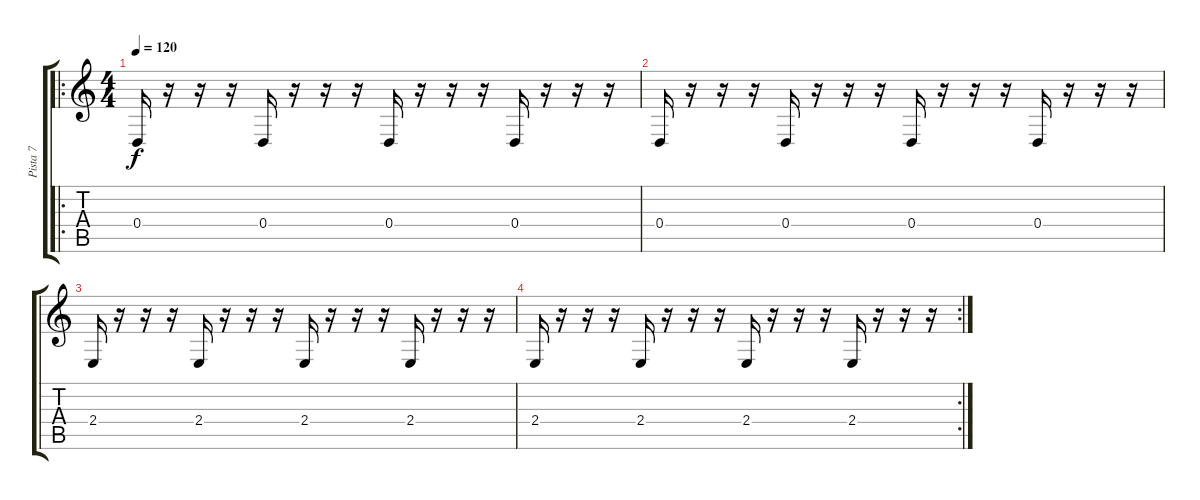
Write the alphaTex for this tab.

\track ("Pista 7" "Pista 7") {instrument stringensemble1}
\staff {score tabs}
\tuning (E4 B3 G3 D3 A2 E2) {hide}
\ro
\ts (4 4)
\tempo 120
\clef g2
\ks c
0.4.16{dy f} r.16 r.16 r.16 0.4.16 r.16 r.16 r.16 0.4.16 r.16 r.16 r.16 0.4.16 r.16 r.16 r.16 |
0.4.16 r.16 r.16 r.16 0.4.16 r.16 r.16 r.16 0.4.16 r.16 r.16 r.16 0.4.16 r.16 r.16 r.16 |
2.4.16 r.16 r.16 r.16 2.4.16 r.16 r.16 r.16 2.4.16 r.16 r.16 r.16 2.4.16 r.16 r.16 r.16 |
\rc 2
2.4.16 r.16 r.16 r.16 2.4.16 r.16 r.16 r.16 2.4.16 r.16 r.16 r.16 2.4.16 r.16 r.16 r.16
